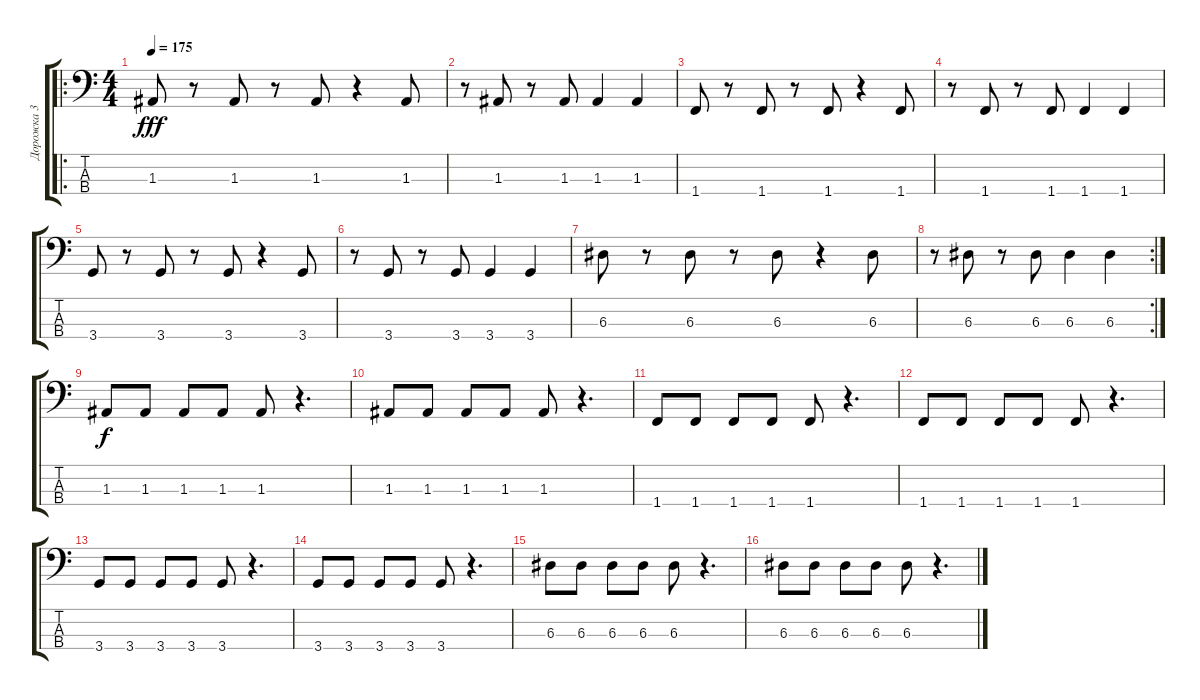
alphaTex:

\track ("Дорожка 3" "Дорожка 3") {instrument slapbass2}
\staff {score tabs}
\tuning (G2 D2 A1 E1) {hide}
\ro
\ts (4 4)
\tempo 175
\clef f4
\ks c
1.3.8{dy fff} r.8 1.3.8 r.8 1.3.8 r.4 1.3.8 |
r.8 1.3.8 r.8 1.3.8 1.3.4 1.3.4 |
1.4.8 r.8 1.4.8 r.8 1.4.8 r.4 1.4.8 |
r.8 1.4.8 r.8 1.4.8 1.4.4 1.4.4 |
3.4.8 r.8 3.4.8 r.8 3.4.8 r.4 3.4.8 |
r.8 3.4.8 r.8 3.4.8 3.4.4 3.4.4 |
6.3.8 r.8 6.3.8 r.8 6.3.8 r.4 6.3.8 |
\rc 2
r.8 6.3.8 r.8 6.3.8 6.3.4 6.3.4 |
1.3.8{dy f} 1.3.8 1.3.8 1.3.8 1.3.8 r.4{d} |
1.3.8 1.3.8 1.3.8 1.3.8 1.3.8 r.4{d} |
1.4.8 1.4.8 1.4.8 1.4.8 1.4.8 r.4{d} |
1.4.8 1.4.8 1.4.8 1.4.8 1.4.8 r.4{d} |
3.4.8 3.4.8 3.4.8 3.4.8 3.4.8 r.4{d} |
3.4.8 3.4.8 3.4.8 3.4.8 3.4.8 r.4{d} |
6.3.8 6.3.8 6.3.8 6.3.8 6.3.8 r.4{d} |
6.3.8 6.3.8 6.3.8 6.3.8 6.3.8 r.4{d}
